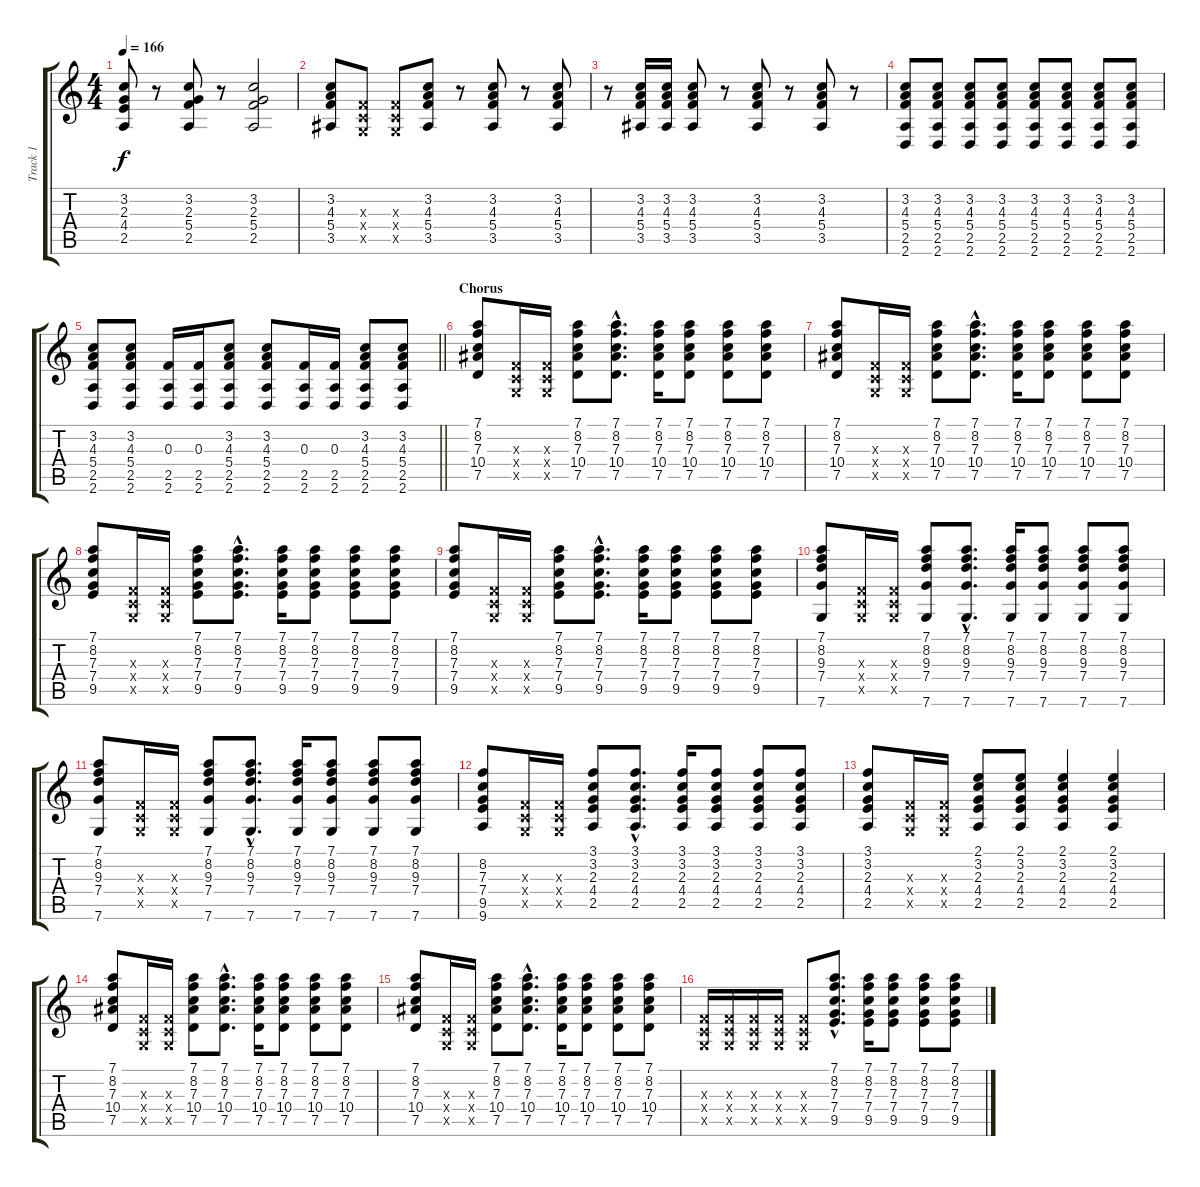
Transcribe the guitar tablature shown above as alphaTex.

\track ("Track 1" "Track 1") {instrument electricguitarjazz}
\staff {score tabs}
\tuning (D4 A3 F3 C3 G2 C2) {hide}
\ts (4 4)
\tempo 166
\clef g2
\ks c
(3.2 2.3 4.4 2.5).8{dy f} r.8 (3.2 2.3 5.4 2.5).8 r.8 (3.2 2.3 5.4 2.5).2 |
(3.2 4.3 5.4 3.5).8 (0.3{x} 0.4{x} 0.5{x}).8 (0.3{x} 0.4{x} 0.5{x}).8 (3.2 4.3 5.4 3.5).8 r.8 (3.2 4.3 5.4 3.5).8 r.8 (3.2 4.3 5.4 3.5).8 |
r.8 (3.2 4.3 5.4 3.5).16 (3.2 4.3 5.4 3.5).16 (3.2 4.3 5.4 3.5).8 r.8 (3.2 4.3 5.4 3.5).8 r.8 (3.2 4.3 5.4 3.5).8 r.8 |
(3.2 4.3 5.4 2.5 2.6).8 (3.2 4.3 5.4 2.5 2.6).8 (3.2 4.3 5.4 2.5 2.6).8 (3.2 4.3 5.4 2.5 2.6).8 (3.2 4.3 5.4 2.5 2.6).8 (3.2 4.3 5.4 2.5 2.6).8 (3.2 4.3 5.4 2.5 2.6).8 (3.2 4.3 5.4 2.5 2.6).8 |
\barLineRight lightlight
(3.2 4.3 5.4 2.5 2.6).8 (3.2 4.3 5.4 2.5 2.6).8 (0.3 2.5 2.6).16 (0.3 2.5 2.6).16 (3.2 4.3 5.4 2.5 2.6).8 (3.2 4.3 5.4 2.5 2.6).8 (0.3 2.5 2.6).16 (0.3 2.5 2.6).16 (3.2 4.3 5.4 2.5 2.6).8 (3.2 4.3 5.4 2.5 2.6).8 |
\section ("" "Chorus")
(7.1 8.2 7.3 10.4 7.5).8 (0.3{x} 0.4{x} 0.5{x}).16 (0.3{x} 0.4{x} 0.5{x}).16 (7.1 8.2 7.3 10.4 7.5).8 (7.1{hac} 8.2{hac} 7.3{hac} 10.4{hac} 7.5{hac}).8{d} (7.1 8.2 7.3 10.4 7.5).16 (7.1 8.2 7.3 10.4 7.5).8 (7.1 8.2 7.3 10.4 7.5).8 (7.1 8.2 7.3 10.4 7.5).8 |
(7.1 8.2 7.3 10.4 7.5).8 (0.3{x} 0.4{x} 0.5{x}).16 (0.3{x} 0.4{x} 0.5{x}).16 (7.1 8.2 7.3 10.4 7.5).8 (7.1{hac} 8.2{hac} 7.3{hac} 10.4{hac} 7.5{hac}).8{d} (7.1 8.2 7.3 10.4 7.5).16 (7.1 8.2 7.3 10.4 7.5).8 (7.1 8.2 7.3 10.4 7.5).8 (7.1 8.2 7.3 10.4 7.5).8 |
(7.1 8.2 7.3 7.4 9.5).8 (0.3{x} 0.4{x} 0.5{x}).16 (0.3{x} 0.4{x} 0.5{x}).16 (7.1 8.2 7.3 7.4 9.5).8 (7.1{hac} 8.2{hac} 7.3{hac} 7.4{hac} 9.5{hac}).8{d} (7.1 8.2 7.3 7.4 9.5).16 (7.1 8.2 7.3 7.4 9.5).8 (7.1 8.2 7.3 7.4 9.5).8 (7.1 8.2 7.3 7.4 9.5).8 |
(7.1 8.2 7.3 7.4 9.5).8 (0.3{x} 0.4{x} 0.5{x}).16 (0.3{x} 0.4{x} 0.5{x}).16 (7.1 8.2 7.3 7.4 9.5).8 (7.1{hac} 8.2{hac} 7.3{hac} 7.4{hac} 9.5{hac}).8{d} (7.1 8.2 7.3 7.4 9.5).16 (7.1 8.2 7.3 7.4 9.5).8 (7.1 8.2 7.3 7.4 9.5).8 (7.1 8.2 7.3 7.4 9.5).8 |
(7.1 8.2 9.3 7.4 7.6).8 (0.3{x} 0.4{x} 0.5{x}).16 (0.3{x} 0.4{x} 0.5{x}).16 (7.1 8.2 9.3 7.4 7.6).8 (7.1{hac} 8.2{hac} 9.3{hac} 7.4{hac} 7.6{hac}).8{d} (7.1 8.2 9.3 7.4 7.6).16 (7.1 8.2 9.3 7.4 7.6).8 (7.1 8.2 9.3 7.4 7.6).8 (7.1 8.2 9.3 7.4 7.6).8 |
(7.1 8.2 9.3 7.4 7.6).8 (0.3{x} 0.4{x} 0.5{x}).16 (0.3{x} 0.4{x} 0.5{x}).16 (7.1 8.2 9.3 7.4 7.6).8 (7.1{hac} 8.2{hac} 9.3{hac} 7.4{hac} 7.6{hac}).8{d} (7.1 8.2 9.3 7.4 7.6).16 (7.1 8.2 9.3 7.4 7.6).8 (7.1 8.2 9.3 7.4 7.6).8 (7.1 8.2 9.3 7.4 7.6).8 |
(8.2 7.3 7.4 9.5 9.6).8 (0.3{x} 0.4{x} 0.5{x}).16 (0.3{x} 0.4{x} 0.5{x}).16 (3.1 3.2 2.3 4.4 2.5).8 (3.1{hac} 3.2{hac} 2.3{hac} 4.4{hac} 2.5{hac}).8{d} (3.1 3.2 2.3 4.4 2.5).16 (3.1 3.2 2.3 4.4 2.5).8 (3.1 3.2 2.3 4.4 2.5).8 (3.1 3.2 2.3 4.4 2.5).8 |
(3.1 3.2 2.3 4.4 2.5).8 (0.3{x} 0.4{x} 0.5{x}).16 (0.3{x} 0.4{x} 0.5{x}).16 (2.1 3.2 2.3 4.4 2.5).8 (2.1 3.2 2.3 4.4 2.5).8 (2.1 3.2 2.3 4.4 2.5).4 (2.1 3.2 2.3 4.4 2.5).4 |
(7.1 8.2 7.3 10.4 7.5).8 (0.3{x} 0.4{x} 0.5{x}).16 (0.3{x} 0.4{x} 0.5{x}).16 (7.1 8.2 7.3 10.4 7.5).8 (7.1{hac} 8.2{hac} 7.3{hac} 10.4{hac} 7.5{hac}).8{d} (7.1 8.2 7.3 10.4 7.5).16 (7.1 8.2 7.3 10.4 7.5).8 (7.1 8.2 7.3 10.4 7.5).8 (7.1 8.2 7.3 10.4 7.5).8 |
(7.1 8.2 7.3 10.4 7.5).8 (0.3{x} 0.4{x} 0.5{x}).16 (0.3{x} 0.4{x} 0.5{x}).16 (7.1 8.2 7.3 10.4 7.5).8 (7.1{hac} 8.2{hac} 7.3{hac} 10.4{hac} 7.5{hac}).8{d} (7.1 8.2 7.3 10.4 7.5).16 (7.1 8.2 7.3 10.4 7.5).8 (7.1 8.2 7.3 10.4 7.5).8 (7.1 8.2 7.3 10.4 7.5).8 |
(0.3{x} 0.4{x} 0.5{x}).16 (0.3{x} 0.4{x} 0.5{x}).16 (0.3{x} 0.4{x} 0.5{x}).16 (0.3{x} 0.4{x} 0.5{x}).16 (0.3{x} 0.4{x} 0.5{x}).8 (7.1{hac} 8.2{hac} 7.3{hac} 7.4{hac} 9.5{hac}).8{d} (7.1 8.2 7.3 7.4 9.5).16 (7.1 8.2 7.3 7.4 9.5).8 (7.1 8.2 7.3 7.4 9.5).8 (7.1 8.2 7.3 7.4 9.5).8
